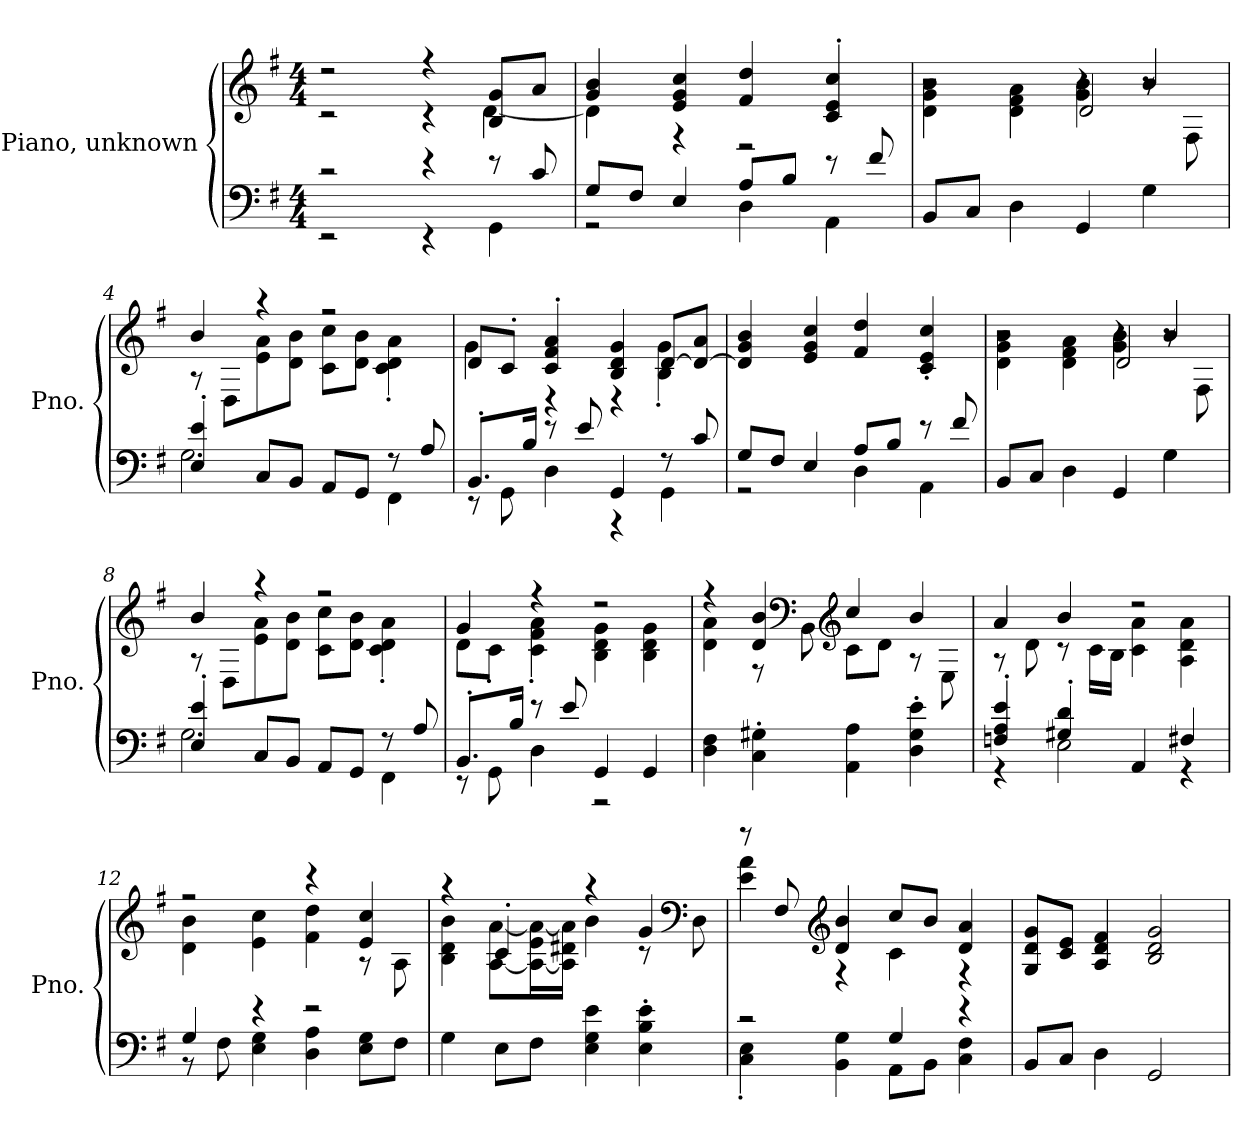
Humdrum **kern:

**kern	**kern
*part1	*part1
*staff2	*staff1
*I"Piano, unknown	*
*I'Pno.	*
*clefF4	*clefG2
*k[f#]	*k[f#]
*M4/4	*M4/4
*MM120	*MM120
=1	=1
*^	*^
2r	2r	2r	2r
4r	4r	4r	4r
8r	4GG\	8B/ 8g/L	[4d\
8c/	.	8a/J	.
=2	=2	=2	=2
8G/L	2r	4g/ 4b/	4d\]
8F#/J	.	.	.
4E/	.	4e/ 4g/ 4cc/	4r
8A/L	4D\	4f#/ 4dd/	2r
8B/J	.	.	.
8r	4AA\	4c/' 4e/' 4cc/'	.
8f#/	.	.	.
*v	*v	*	*
=3	=3	=3
*	*	*^
8BB/L	2r	4d\ 4g\ 4b\	2r
8C/J	.	.	.
4D\	.	4d\ 4f#\ 4a\	.
4GG/	4r	4g\ 4b\	2d/
4G\	4b/	8r	.
.	.	8F#\	.
*	*	*v	*v
=4	=4	=4
*^	*	*
4E/' 4e/'	2.G\	4b/	8r
.	.	.	8D\L
8C/L	.	4r	8e\ 8a\
8BB/J	.	.	8d\ 8b\J
8AA/L	.	2r	8c\ 8cc\L
8GG/J	.	.	8d\ 8b\J
8r	4FF#\	.	4c\' 4d\' 4a\'
8A/	.	.	.
=5	=5	=5	=5
8.BB'/L	8r	8d/L	4g\
.	8GG\	8c'/J	.
16B/Jk	.	.	.
8r	4D\	4c/' 4f#/' 4a/'	4r
8e/	.	.	.
4GG/	4r	4B/ 4d/ 4g/	4r
8r	4GG\	[8d/L	4B\' 4g\'
8c/	.	8d/_ 8a/J	.
*	*	*v	*v
!!LO:LB:g=z
=6	=6	=6
8G/L	2r	4d/] 4g/ 4b/
8F#/J	.	.
4E/	.	4e/ 4g/ 4cc/
8A/L	4D\	4f#/ 4dd/
8B/J	.	.
8r	4AA\	4c/' 4e/' 4cc/'
8f#/	.	.
*v	*v	*
=7	=7
*	*^
*	*	*^
8BB/L	2r	4d\ 4g\ 4b\	2r
8C/J	.	.	.
4D\	.	4d\ 4f#\ 4a\	.
4GG/	4r	4g\ 4b\	2d/
4G\	4b/	8r	.
.	.	8F#\	.
*	*	*v	*v
=8	=8	=8
*^	*	*
4E/' 4e/'	2.G\	4b/	8r
.	.	.	8D\L
8C/L	.	4r	8e\ 8a\
8BB/J	.	.	8d\ 8b\J
8AA/L	.	2r	8c\ 8cc\L
8GG/J	.	.	8d\ 8b\J
8r	4FF#\	.	4c\' 4d\' 4a\'
8A/	.	.	.
=9	=9	=9	=9
8.BB'/L	8r	4g/	8d\L
.	8GG\	.	8c'\J
16B/Jk	.	.	.
8r	4D\	4r	4c\' 4f#\' 4a\'
8e/	.	.	.
4GG/	2r	2r	4B\ 4d\ 4g\
4GG/	.	.	4B\ 4d\ 4g\
*v	*v	*	*
!!LO:LB:g=z	!!
=10	=10	=10
4D\ 4F#\	4r	4d\ 4a\
4C\' 4G#X\'	4d/ 4b/	8r
*	*clefF4	*
.	.	8BB\
*	*clefG2	*
4AA\ 4A\	4cc/	8c\L
.	.	8d\J
4D\' 4G#\' 4e\'	4b/	8r
.	.	8E\
=11	=11	=11
*^	*	*
4Fn/' 4A/' 4e/'	4r	4a/	8r
.	.	.	8d\
4G#X/' 4d/'	2E\	4b/	8r
.	.	.	16c\LL
.	.	.	16B\JJ
4AA/	.	2r	4c\ 4a\
4F#X/	4r	.	4A\ 4d\ 4a\
=12	=12	=12	=12
4G/	8r	2r	4d\ 4b\
.	8F#\	.	.
4r	4E\ 4G\	.	4e\ 4cc\
2r	4D\ 4A\	4r	4f#\ 4dd\
.	8E\ 8G\L	4e/ 4cc/	8r
.	8F#\J	.	8A\
*v	*v	*	*
=13	=13	=13
4G\	4r	4B\ 4d\ 4b\
8E\L	4c'/	[8A\ [8a\L
8F#\J	.	16A\_ 16e\ 16a\_L
.	.	16A\] 16d#X\ 16a\]JJ
4E\ 4G\ 4e\	4r	4b\
4E\' 4B\' 4e\'	4g/	8r
*	*clefF4	*
.	.	8D\
!!LO:LB:g=z	!!
=14	=14	=14
*^	*	*
2r	4C\' 4E\'	8r	4e\ 4a\
.	.	8F#/	.
*	*	*clefG2	*
.	4BB\ 4G\	4d/ 4b/	4r
4G/	8AA\L	8cc/L	4c\
.	8BB\J	8b/J	.
4r	4C\ 4F#\	4d/ 4a/	4r
*v	*v	*	*
*	*v	*v
=15	=15
8BB/L	8G/ 8d/ 8g/L
8C/J	8c/ 8e/J
4D\	4A/ 4d/ 4f#/
2GG/	2B/ 2d/ 2g/
=	=
*-	*-
